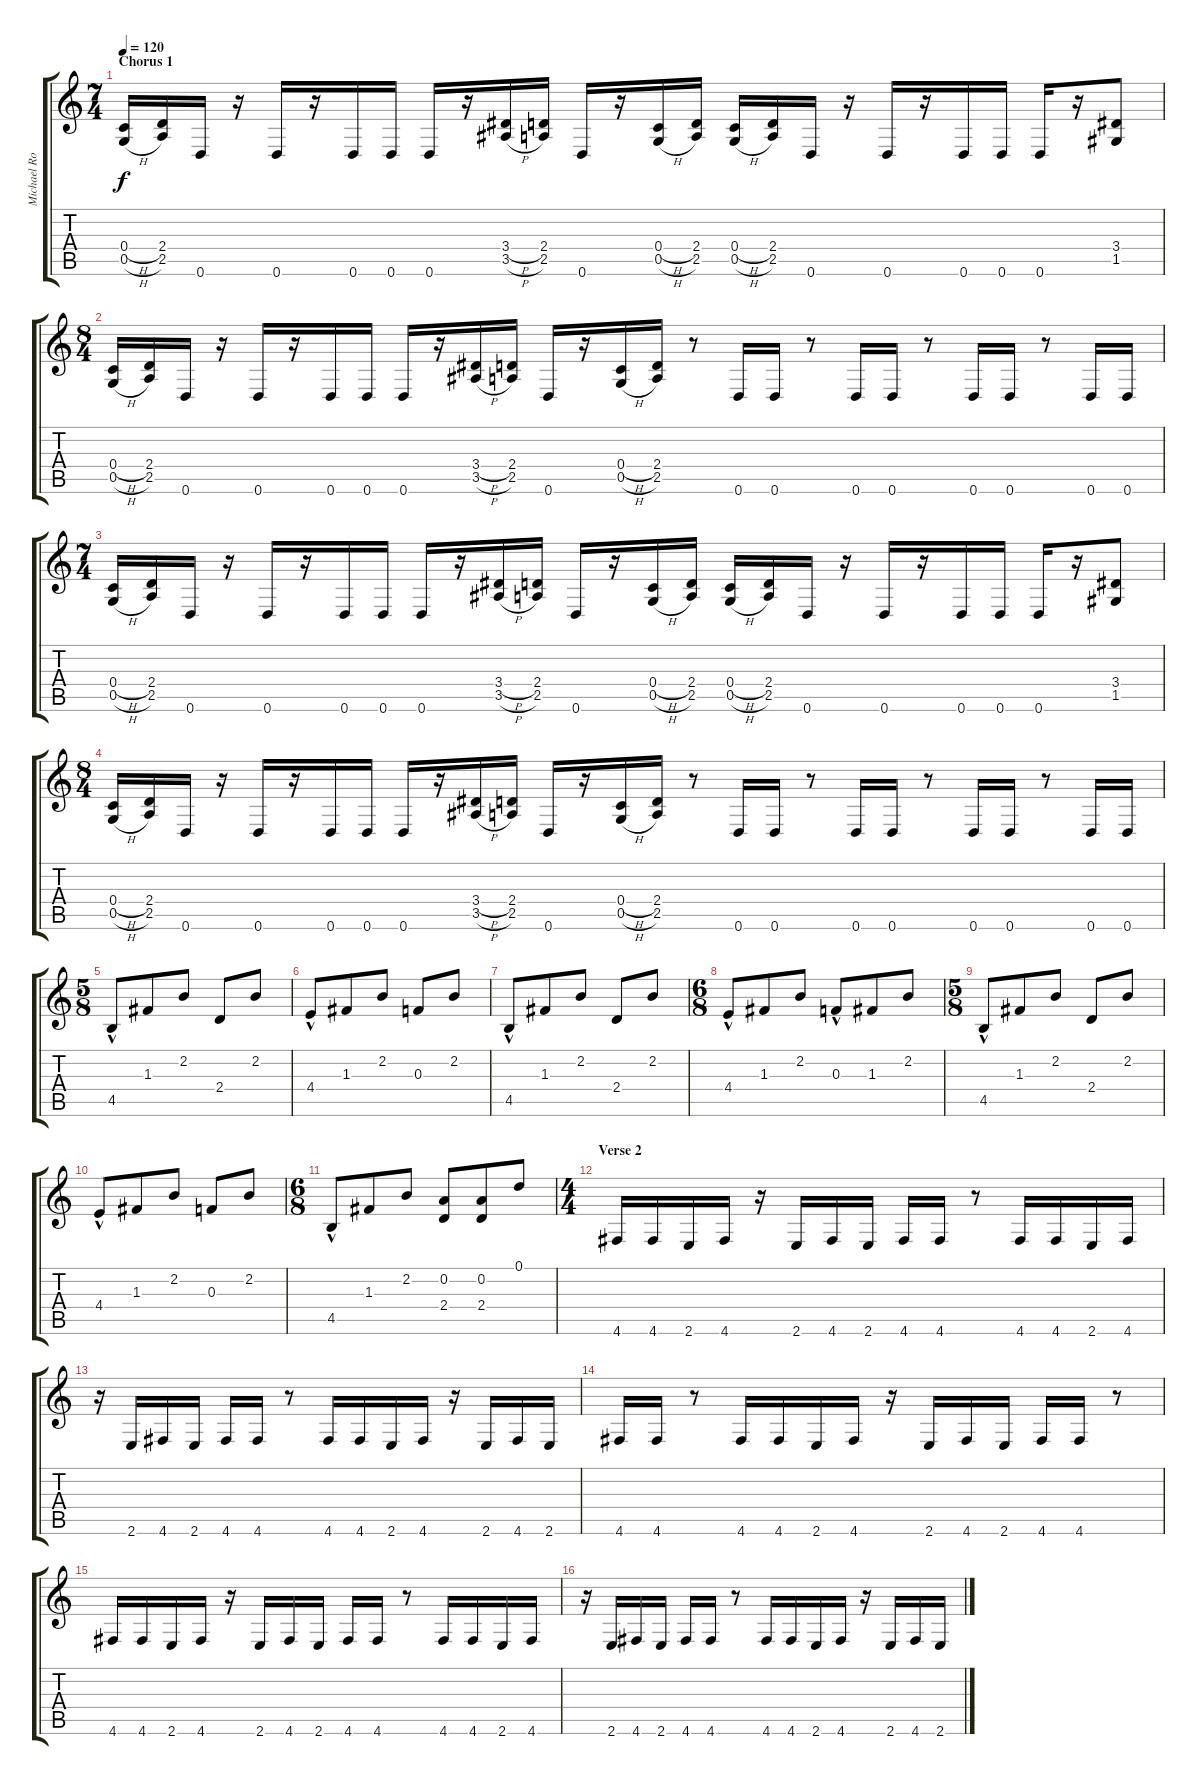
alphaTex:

\track ("Michael Romeo" "Michael Ro") {instrument distortionguitar}
\staff {score tabs}
\tuning (D4 A3 F3 C3 G2 D2) {hide}
\ts (7 4)
\section ("" "Chorus 1")
\tempo 120
\clef g2
\ks c
(0.4{h} 0.5{h}).16{dy f} (2.4 2.5).16 0.6.16 r.16 0.6.16 r.16 0.6.16 0.6.16 0.6.16 r.16 (3.4{h} 3.5{h}).16 (2.4 2.5).16 0.6.16 r.16 (0.4{h} 0.5{h}).16 (2.4 2.5).16 (0.4{h} 0.5{h}).16 (2.4 2.5).16 0.6.16 r.16 0.6.16 r.16 0.6.16 0.6.16 0.6.16 r.16 (3.4 1.5).8 |
\ts (8 4)
(0.4{h} 0.5{h}).16 (2.4 2.5).16 0.6.16 r.16 0.6.16 r.16 0.6.16 0.6.16 0.6.16 r.16 (3.4{h} 3.5{h}).16 (2.4 2.5).16 0.6.16 r.16 (0.4{h} 0.5{h}).16 (2.4 2.5).16 r.8 0.6.16 0.6.16 r.8 0.6.16 0.6.16 r.8 0.6.16 0.6.16 r.8 0.6.16 0.6.16 |
\ts (7 4)
(0.4{h} 0.5{h}).16 (2.4 2.5).16 0.6.16 r.16 0.6.16 r.16 0.6.16 0.6.16 0.6.16 r.16 (3.4{h} 3.5{h}).16 (2.4 2.5).16 0.6.16 r.16 (0.4{h} 0.5{h}).16 (2.4 2.5).16 (0.4{h} 0.5{h}).16 (2.4 2.5).16 0.6.16 r.16 0.6.16 r.16 0.6.16 0.6.16 0.6.16 r.16 (3.4 1.5).8 |
\ts (8 4)
(0.4{h} 0.5{h}).16 (2.4 2.5).16 0.6.16 r.16 0.6.16 r.16 0.6.16 0.6.16 0.6.16 r.16 (3.4{h} 3.5{h}).16 (2.4 2.5).16 0.6.16 r.16 (0.4{h} 0.5{h}).16 (2.4 2.5).16 r.8 0.6.16 0.6.16 r.8 0.6.16 0.6.16 r.8 0.6.16 0.6.16 r.8 0.6.16 0.6.16 |
\ts (5 8)
4.5{hac}.8 1.3.8 2.2.8 2.4.8 2.2.8 |
4.4{hac}.8 1.3.8 2.2.8 0.3.8 2.2.8 |
4.5{hac}.8 1.3.8 2.2.8 2.4.8 2.2.8 |
\ts (6 8)
4.4{hac}.8 1.3.8 2.2.8 0.3{hac}.8 1.3.8 2.2.8 |
\ts (5 8)
4.5{hac}.8 1.3.8 2.2.8 2.4.8 2.2.8 |
4.4{hac}.8 1.3.8 2.2.8 0.3.8 2.2.8 |
\ts (6 8)
4.5{hac}.8 1.3.8 2.2.8 (0.2 2.4).8 (0.2 2.4).8 0.1.8 |
\ts (4 4)
\section ("" "Verse 2")
4.6.16 4.6.16 2.6.16 4.6.16 r.16 2.6.16 4.6.16 2.6.16 4.6.16 4.6.16 r.8 4.6.16 4.6.16 2.6.16 4.6.16 |
r.16 2.6.16 4.6.16 2.6.16 4.6.16 4.6.16 r.8 4.6.16 4.6.16 2.6.16 4.6.16 r.16 2.6.16 4.6.16 2.6.16 |
4.6.16 4.6.16 r.8 4.6.16 4.6.16 2.6.16 4.6.16 r.16 2.6.16 4.6.16 2.6.16 4.6.16 4.6.16 r.8 |
4.6.16 4.6.16 2.6.16 4.6.16 r.16 2.6.16 4.6.16 2.6.16 4.6.16 4.6.16 r.8 4.6.16 4.6.16 2.6.16 4.6.16 |
r.16 2.6.16 4.6.16 2.6.16 4.6.16 4.6.16 r.8 4.6.16 4.6.16 2.6.16 4.6.16 r.16 2.6.16 4.6.16 2.6.16
